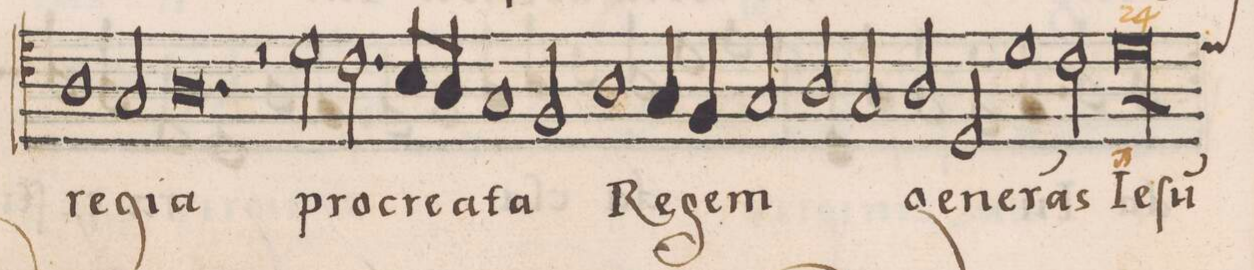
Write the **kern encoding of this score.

**kern	**text
*I"ALTVS	*
*clefC4	*
*k[]	*
*met(c)	*
*M2/1	*
1A	re-
=6	=6
2G/	-gi-
0.A	-a
=7	=7
=8	=8
2r	.
2d\	pro-
2.c\	.
8B/L	-cre-
8A/J	.
=9	=9
1G	-a-
2F/	-ta
1A	Re-
=10	=10
4G/	.
4F/	-gem
2G/	.
2A/	.
=11	=11
2G/	.
2A/	ge-
2D/	-ne-
1d	-ra(n)s
=12	=12
2c\	Ie-
*custos:d	*
0.dl\	-ſu(m)
=13	=13
=14	=14
*-	*-
